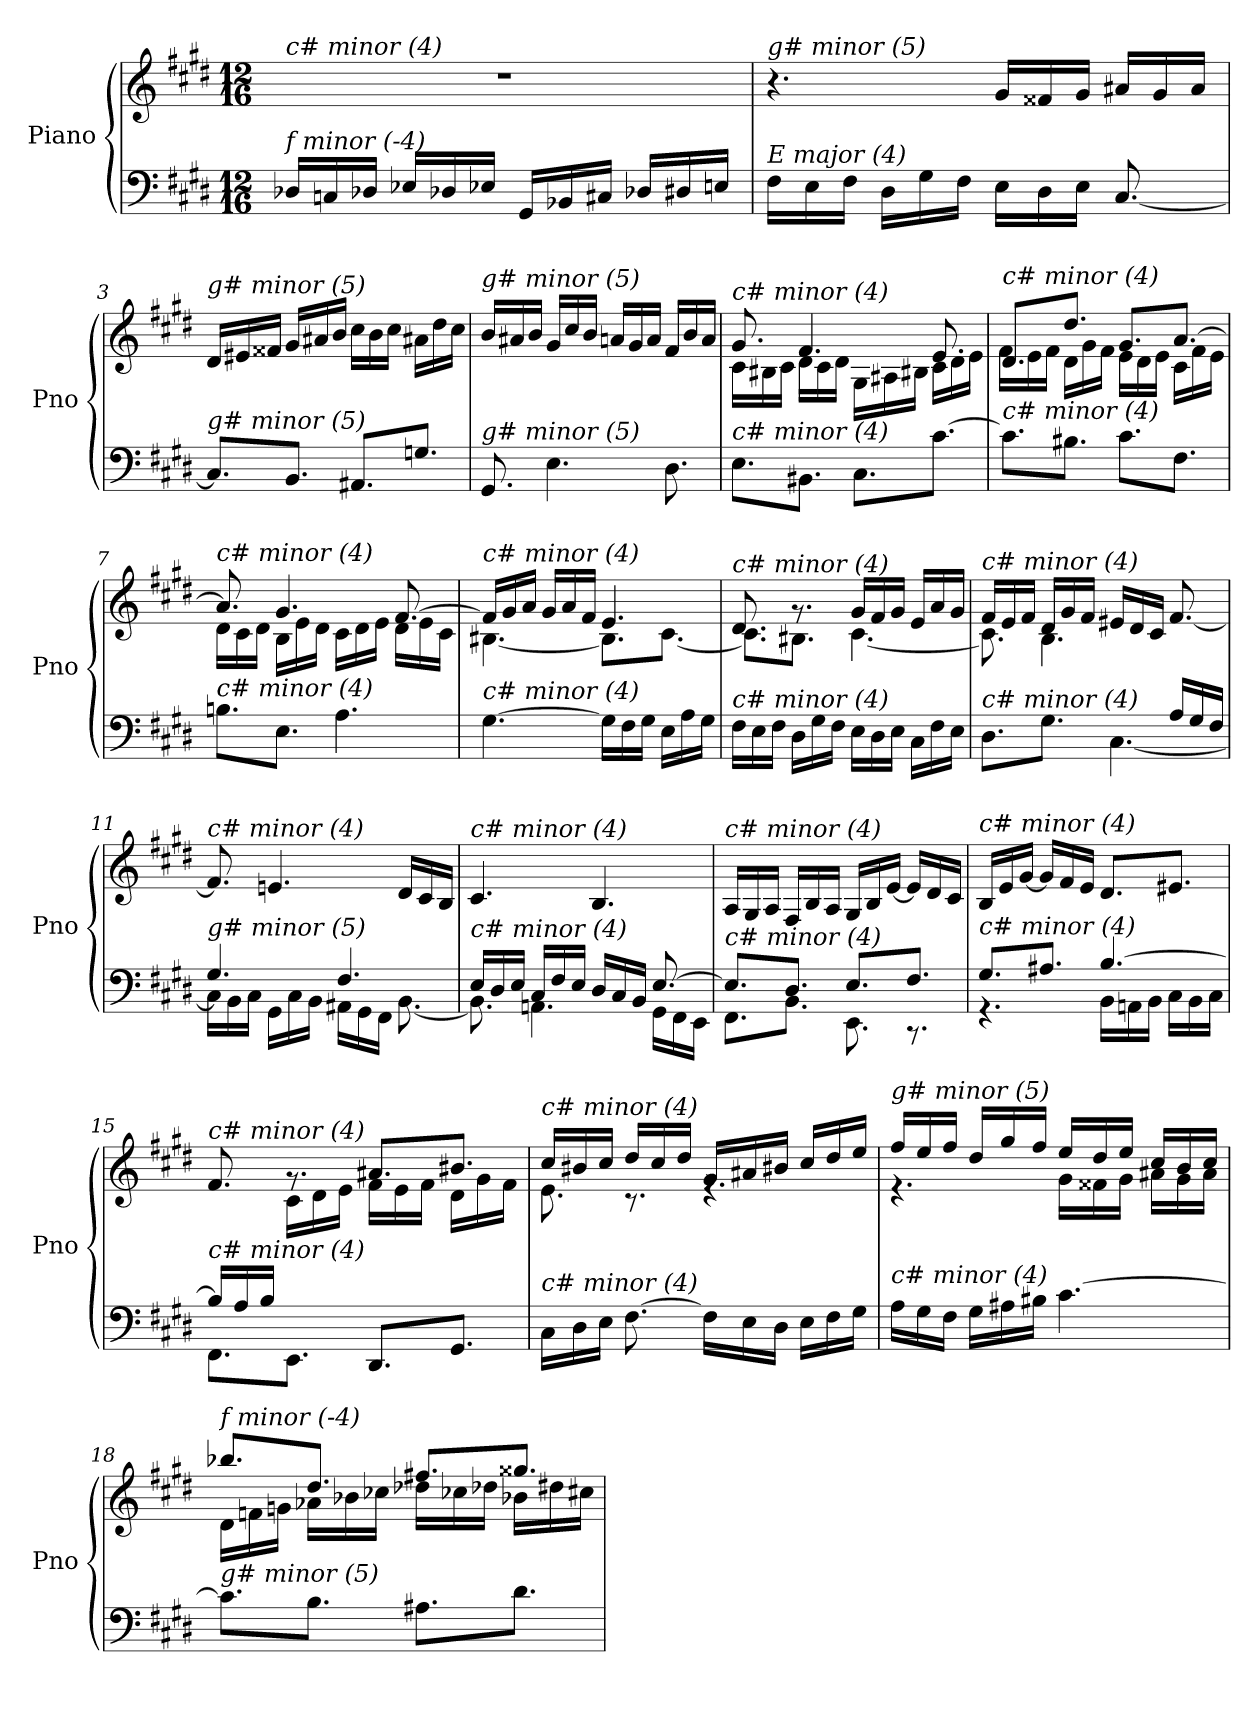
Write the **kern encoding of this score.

**kern	**kern
*part1	*part1
*staff2	*staff1
*I"Piano	*
*I'Pno	*
*clefF4	*clefG2
*k[f#c#g#d#]	*k[f#c#g#d#]
*M12/16	*M12/16
=1	=1
!	!LO:TX:i:t=c# minor (4)
!LO:TX:i:t=f minor (-4)	!
16D-Xi/LL	2.r
16Cni/	.
16D-Xi/JJ	.
16E-Xi/LL	.
16D-Xi/	.
16E-Xi/JJ	.
16GG#/LL	.
16BB-Xi/	.
16C#Xi/JJ	.
16D-Xi/LL	.
16D#/	.
16E/JJ	.
=2	=2
!	!LO:TX:i:t=g# minor (5)
!LO:TX:i:t=E major (4)	!
16F#\LL	4.r
16E\	.
16F#\JJ	.
16D#\LL	.
16G#\	.
16F#\JJ	.
16E\LL	16g#/LL
16D#\	16f##X/
16E\JJ	16g#/JJ
[8.C#/	16a#X/LL
.	16g#/
.	16a#/JJ
=3	=3
!	!LO:TX:i:t=g# minor (5)
!LO:TX:i:t=g# minor (5)	!
8.C#/L]	16d#/LL
.	16e#X/
.	16f##X/JJ
8.BB/J	16g#/LL
.	16a#X/
.	16b/JJ
8.AA#X/L	16cc#\LL
.	16b\
.	16cc#\JJ
8.Gni/J	16a#X\LL
.	16dd#\
.	16cc#\JJ
!!LO:LB:g=z
=4	=4
!	!LO:TX:i:t=g# minor (5)
!LO:TX:i:t=g# minor (5)	!
8.GG#/	16b/LL
.	16a#X/
.	16b/JJ
4.E\	16g#/LL
.	16cc#/
.	16b/JJ
.	16an/LL
.	16g#/
.	16a/JJ
8.D#\	16f#/LL
.	16b/
.	16a/JJ
=5	=5
*	*^
!	!LO:TX:i:t=c# minor (4)	!
!LO:TX:i:t=c# minor (4)	!	!
8.E\L	8.g#/	16c#\LL
.	.	16B#X\
.	.	16c#\JJ
8.BB#X\J	4.f#/	16d#\LL
.	.	16c#\
.	.	16d#\JJ
8.C#\L	.	16G#\LL
.	.	16A#X\
.	.	16B#X\JJ
[8.c#\J	8.e/	16c#\LL
.	.	16d#\
.	.	16e\JJ
=6	=6	=6
!	!LO:TX:i:t=c# minor (4)	!
!LO:TX:i:t=c# minor (4)	!	!
8.c#\L]	8.d#/L	16f#\LL
.	.	16e\
.	.	16f#\JJ
8.B#X\J	8.dd#/J	16d#\LL
.	.	16g#\
.	.	16f#\JJ
8.c#\L	8.g#/L	16e\LL
.	.	16d#\
.	.	16e\JJ
8.F#\J	[8.a/J	16c#\LL
.	.	16f#\
.	.	16e\JJ
!!LO:LB:g=z	!!
=7	=7	=7
!	!LO:TX:i:t=c# minor (4)	!
!LO:TX:i:t=c# minor (4)	!	!
8.Bn\L	8.a/]	16d#\LL
.	.	16c#\
.	.	16d#\JJ
8.E\J	4.g#/	16B\LL
.	.	16e\
.	.	16d#\JJ
4.A\	.	16c#\LL
.	.	16d#\
.	.	16e\JJ
.	[8.f#/	16d#\LL
.	.	16e\
.	.	16c#\JJ
=8	=8	=8
!	!LO:TX:i:t=c# minor (4)	!
!LO:TX:i:t=c# minor (4)	!	!
[4.G#\	16f#/LL]	[4.B#X\
.	16g#/	.
.	16a/JJ	.
.	16g#/LL	.
.	16a/	.
.	16f#/JJ	.
16G#\LL]	4.e/	8.B#\L]
16F#\	.	.
16G#\JJ	.	.
16E\LL	.	[8.c#\J
16A\	.	.
16G#\JJ	.	.
=9	=9	=9
!	!LO:TX:i:t=c# minor (4)	!
!LO:TX:i:t=c# minor (4)	!	!
16F#\LL	8.d#/	8.c#\L]
16E\	.	.
16F#\JJ	.	.
16D#\LL	8.rg	8.B#X\J
16G#\	.	.
16F#\JJ	.	.
16E\LL	16g#/LL	[4.c#\
16D#\	16f#/	.
16E\JJ	16g#/JJ	.
16C#\LL	16e/LL	.
16F#\	16a/	.
16E\JJ	16g#/JJ	.
!!LO:LB:g=z	!!
=10	=10	=10
*^	*	*
!	!	!LO:TX:i:t=c# minor (4)	!
!LO:TX:i:t=c# minor (4)	!	!	!
2ryy	8.D#\L	16f#/LL	8.c#\]
.	.	16e/	.
.	.	16f#/JJ	.
.	8.G#\J	16d#/LL	4.B\
.	.	16g#/	.
.	.	16f#/JJ	.
.	[4.C#\	16e#X/LL	.
.	.	16d#/	.
16ryy	.	16c#/JJ	.
16A/LL	.	[8.f#/	8.ryy
16G#/	.	.	.
16F#/JJ	.	.	.
*	*	*v	*v
=11	=11	=11
!	!	!LO:TX:i:t=c# minor (4)
!LO:TX:i:t=g# minor (5)	!	!
16C#\LL]	4.G#/	8.f#/]
16BB\	.	.
16C#\JJ	.	.
16GG#\LL	.	4.en/
16C#\	.	.
16BB\JJ	.	.
4.F#/	16AA#X\LL	.
.	16GG#\	.
.	16FF#\JJ	.
.	[8.BB\	16d#/LL
.	.	16c#/
.	.	16B/JJ
=12	=12	=12
!	!	!LO:TX:i:t=c# minor (4)
!LO:TX:i:t=c# minor (4)	!	!
16E/LL	8.BB\]	4.c#/
16D#/	.	.
16E/JJ	.	.
16C#/LL	4.AAn\	.
16F#/	.	.
16E/JJ	.	.
16D#/LL	.	4.B/
16C#/	.	.
16BB/JJ	.	.
[8.E/	16GG#\LL	.
.	16FF#\	.
.	16EE\JJ	.
!!LO:LB:g=z
=13	=13	=13
!	!	!LO:TX:i:t=c# minor (4)
!LO:TX:i:t=c# minor (4)	!	!
8.E/L]	8.FF#\L	16A/LL
.	.	16G#/
.	.	16A/JJ
8.D#/J	8.BB\J	16F#/LL
.	.	16B/
.	.	16A/JJ
8.E/L	8.EE\	16G#/LL
.	.	16B/
.	.	[16e/JJ
8.F#/J	8.r	16e/LL]
.	.	16d#/
.	.	16c#/JJ
=14	=14	=14
!	!	!LO:TX:i:t=c# minor (4)
!LO:TX:i:t=c# minor (4)	!	!
8.G#/L	4.r	16B/LL
.	.	16e/
.	.	[16g#/JJ
8.A#X/J	.	16g#/LL]
.	.	16f#/
.	.	16e/JJ
[4.B/	16BB\LL	8.d#/L
.	16AAn\	.
.	16BB\JJ	.
.	16C#\LL	8.e#X/J
.	16BB\	.
.	16C#\JJ	.
=15	=15	=15
*	*^	*^
*	*	*	*	*^
*	*	*	*	*	*^
!	!	!	!LO:TX:i:t=c# minor (4)	!	!	!
!LO:TX:i:t=c# minor (4)	!	!	!	!	!	!
4.ryy	16B/LL]	8.FF#\L	8.f#/	4.ryy	8.ryy	4.ryy
.	16A/	.	.	.	.	.
.	16B/JJ	.	.	.	.	.
.	8.ryy	8.EE\J	8.rg	.	16c#\LL	.
.	.	.	.	.	16d#\	.
.	.	.	.	.	16e\JJ	.
4.ryy	8.DD#/L	4.ryy	8.a#X/L	16f#\LL	4.ryy	4.ryy
.	.	.	.	16e\	.	.
.	.	.	.	16f#\JJ	.	.
.	8.GG#/J	.	8.b#X/J	16d#\LL	.	.
.	.	.	.	16g#\	.	.
.	.	.	.	16f#\JJ	.	.
*v	*v	*v	*	*	*	*
*	*	*v	*v	*v
!!LO:PB:g=z
=16	=16	=16
!	!LO:TX:i:t=c# minor (4)	!
!LO:TX:i:t=c# minor (4)	!	!
16C#\LL	16cc#/LL	8.e\
16D#\	16b#X/	.
16E\JJ	16cc#/JJ	.
[8.F#\	16dd#/LL	8.r
.	16cc#/	.
.	16dd#/JJ	.
16F#\LL]	16g#/LL	4.re
16E\	16a#X/	.
16D#\JJ	16b#X/JJ	.
16E\LL	16cc#/LL	.
16F#\	16dd#/	.
16G#\JJ	16ee/JJ	.
=17	=17	=17
!	!LO:TX:i:t=g# minor (5)	!
!LO:TX:i:t=c# minor (4)	!	!
16A\LL	16ff#/LL	4.r
16G#\	16ee/	.
16F#\JJ	16ff#/JJ	.
16G#\LL	16dd#/LL	.
16A#X\	16gg#/	.
16B#X\JJ	16ff#/JJ	.
[4.c#\	16ee/LL	16g#\LL
.	16dd#/	16f##X\
.	16ee/JJ	16g#\JJ
.	16cc#/LL	16a#X\LL
.	16b/	16g#\
.	16cc#/JJ	16a#\JJ
=18	=18	=18
!	!LO:TX:i:t=f minor (-4)	!
!LO:TX:i:t=g# minor (5)	!	!
8.c#\L]	8.bb-Xi/L	16d#\LL
.	.	16fni\
.	.	16gni\JJ
8.B\J	8.dd#/J	16a-Xi\LL
.	.	16b-Xi\
.	.	16cc-Xi\JJ
8.A#X\L	8.ff#Xi/L	16dd-Xi\LL
.	.	16cc-Xi\
.	.	16dd-Xi\JJ
8.d#\J	8.gg##Xi/J	16b-Xi\LL
.	.	16dd#\
.	.	16cc#\JJ
*	*v	*v
=	=
*-	*-
